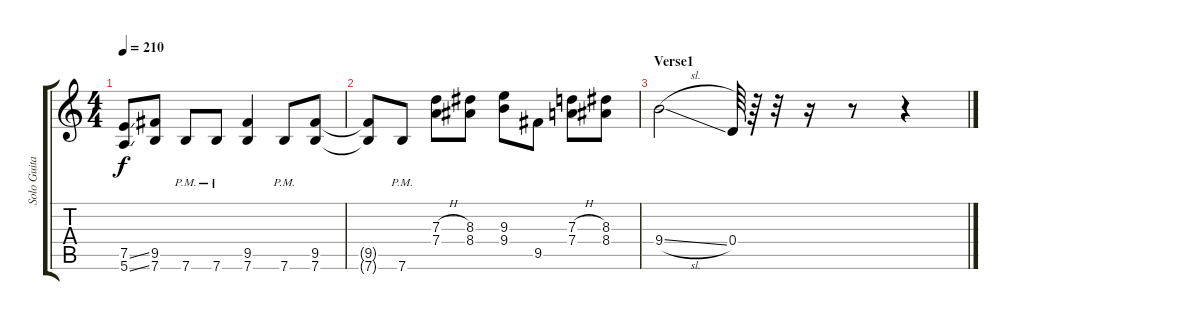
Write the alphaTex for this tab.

\track ("Solo Guitar" "Solo Guita") {instrument distortionguitar}
\staff {score tabs}
\tuning (E4 B3 G3 D3 A2 E2) {hide}
\ts (4 4)
\tempo 210
\clef g2
\ks c
(7.5{ss} 5.6{ss}).8{dy f} (9.5 7.6).8 7.6{pm}.8 7.6{pm}.8 (9.5 7.6).4 7.6{pm}.8 (9.5 7.6).8 |
(9.5{t} 7.6{t}).8 7.6{pm}.8 (7.3{h} 7.4{h}).8 (8.3 8.4).8 (9.3 9.4).8 9.5.8 (7.3{h} 7.4{h}).8 (8.3 8.4).8 |
\section ("" "Verse1")
9.4{sl}.2 0.4.64 r.64 r.32 r.16 r.8 r.4
